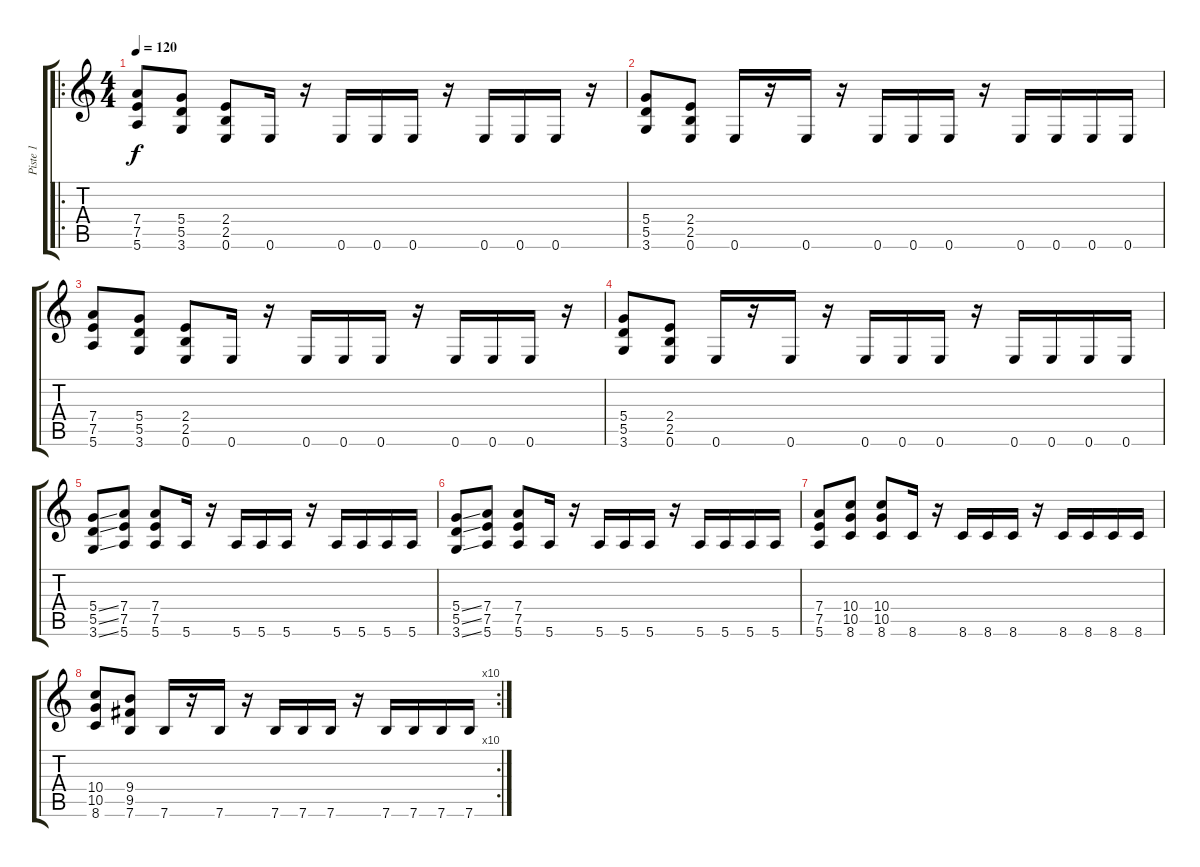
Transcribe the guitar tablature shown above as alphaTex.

\track ("Piste 1" "Piste 1") {instrument distortionguitar}
\staff {score tabs}
\tuning (E4 B3 G3 D3 A2 E2) {hide}
\ro
\ts (4 4)
\tempo 120
\clef g2
\ks c
(7.4 7.5 5.6).8{dy f instrument distortionguitar} (5.4 5.5 3.6).8 (2.4 2.5 0.6).8 0.6.16 r.16 0.6.16 0.6.16 0.6.16 r.16 0.6.16 0.6.16 0.6.16 r.16 |
(5.4 5.5 3.6).8 (2.4 2.5 0.6).8 0.6.16 r.16 0.6.16 r.16 0.6.16 0.6.16 0.6.16 r.16 0.6.16 0.6.16 0.6.16 0.6.16 |
(7.4 7.5 5.6).8 (5.4 5.5 3.6).8 (2.4 2.5 0.6).8 0.6.16 r.16 0.6.16 0.6.16 0.6.16 r.16 0.6.16 0.6.16 0.6.16 r.16 |
(5.4 5.5 3.6).8 (2.4 2.5 0.6).8 0.6.16 r.16 0.6.16 r.16 0.6.16 0.6.16 0.6.16 r.16 0.6.16 0.6.16 0.6.16 0.6.16 |
(5.4{ss} 5.5{ss} 3.6{ss}).8 (7.4 7.5 5.6).8 (7.4 7.5 5.6).8 5.6.16 r.16 5.6.16 5.6.16 5.6.16 r.16 5.6.16 5.6.16 5.6.16 5.6.16 |
(5.4{ss} 5.5{ss} 3.6{ss}).8 (7.4 7.5 5.6).8 (7.4 7.5 5.6).8 5.6.16 r.16 5.6.16 5.6.16 5.6.16 r.16 5.6.16 5.6.16 5.6.16 5.6.16 |
(7.4 7.5 5.6).8 (10.4 10.5 8.6).8 (10.4 10.5 8.6).8 8.6.16 r.16 8.6.16 8.6.16 8.6.16 r.16 8.6.16 8.6.16 8.6.16 8.6.16 |
\rc 10
(10.4 10.5 8.6).8 (9.4 9.5 7.6).8 7.6.16 r.16 7.6.16 r.16 7.6.16 7.6.16 7.6.16 r.16 7.6.16 7.6.16 7.6.16 7.6.16
